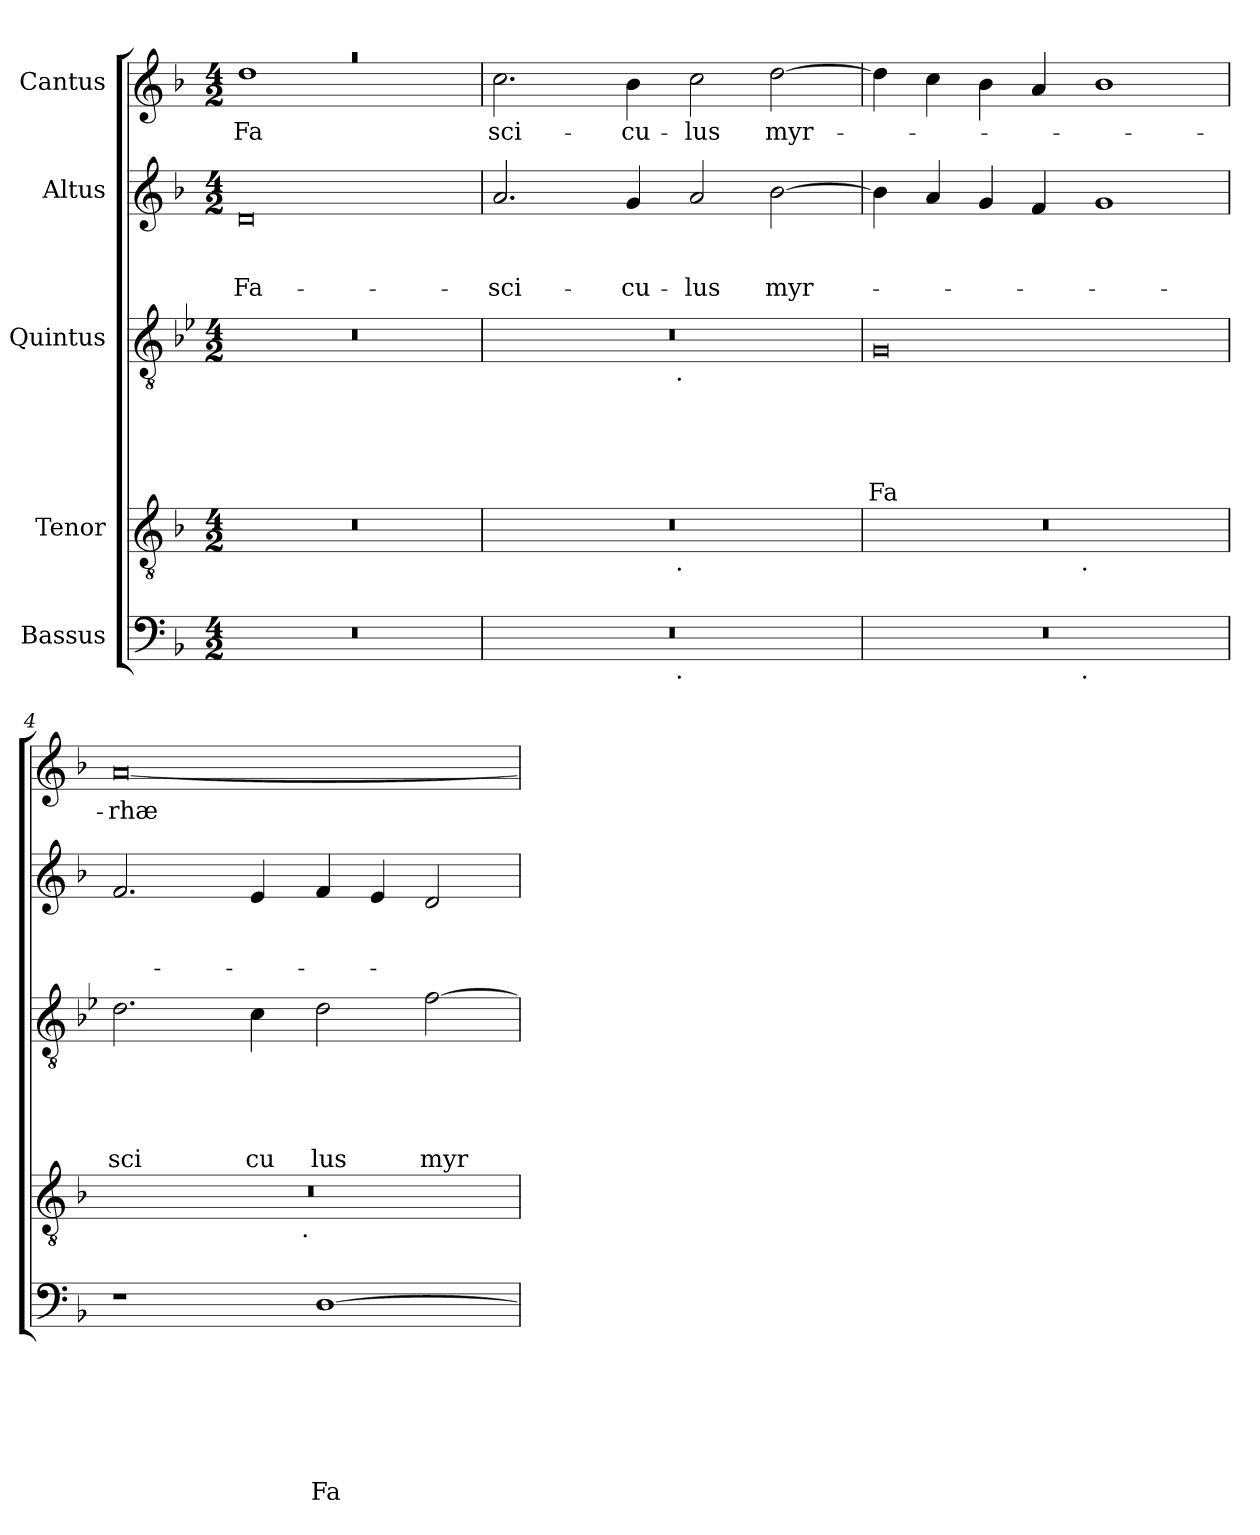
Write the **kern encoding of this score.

**kern	**text	**text	**text	**text	**text	**text	**text	**kern	**kern	**text	**text	**text	**text	**text	**kern	**text	**text	**text	**kern	**text
*part5	*part5	*part5	*part5	*part5	*part5	*part5	*part5	*part4	*part3	*part3	*part3	*part3	*part3	*part3	*part2	*part2	*part2	*part2	*part1	*part1
*staff5	*staff5	*staff5	*staff5	*staff5	*staff5	*staff5	*staff5	*staff4	*staff3	*staff3	*staff3	*staff3	*staff3	*staff3	*staff2	*staff2	*staff2	*staff2	*staff1	*staff1
*I"Bassus	*	*	*	*	*	*	*	*I"Tenor	*I"Quintus	*	*	*	*	*	*I"Altus	*	*	*	*I"Cantus	*
*clefF4	*	*	*	*	*	*	*	*clefGv2	*clefGv2	*	*	*	*	*	*clefG2	*	*	*	*clefG2	*
*ITrd-3c-5	*	*	*	*	*	*	*	*ITrd-3c-5	*	*	*	*	*	*	*ITrd-3c-5	*	*	*	*ITrd-3c-5	*
*k[b-e-]	*	*	*	*	*	*	*	*k[b-e-]	*k[b-e-]	*	*	*	*	*	*k[b-e-]	*	*	*	*k[b-e-]	*
*B-:	*	*	*	*	*	*	*	*B-:	*B-:	*	*	*	*	*	*B-:	*	*	*	*B-:	*
*M4/2	*	*	*	*	*	*	*	*M4/2	*M4/2	*	*	*	*	*	*M4/2	*	*	*	*M4/2	*
=1	=1	=1	=1	=1	=1	=1	=1	=1	=1	=1	=1	=1	=1	=1	=1	=1	=1	=1	=1	=1
!	!	!	!	!	!	!	!	!	!	!	!	!	!	!	!	!	!	!LO:LY:b	!LO:N:vis=1	!LO:LY:b
*	*	*	*	*	*	*	*	*	*	*	*	*	*	*	*	*	*	*	*^	*
0r	.	.	.	.	.	.	.	0r	0r	.	.	.	.	.	0g	.	.	Fa-	0raa	1gg	Fa-
.	.	.	.	.	.	.	.	.	.	.	.	.	.	.	.	.	.	.	.	1ryy	.
=2	=2	=2	=2	=2	=2	=2	=2	=2	=2	=2	=2	=2	=2	=2	=2	=2	=2	=2	=2	=2	=2
!	!	!	!	!	!	!	!	!	!	!	!	!	!	!	!	!	!	!LO:LY:b	!	!	!LO:LY:b
*^	*	*	*	*	*	*	*	*^	*^	*	*	*	*	*	*	*	*	*	*v	*v	*
0r	2ryy	.	.	.	.	.	.	.	0r	2ryy	0r	2ryy	.	.	.	.	.	2.dd/	.	.	-sci-	2.ff\	-sci-
.	4...ryy	.	.	.	.	.	.	.	.	4...ryy	.	4...ryy	.	.	.	.	.	.	.	.	.	.	.
!	!	!	!	!	!	!	!	!	!	!	!	!	!	!	!	!	!	!	!	!	!LO:LY:b	!	!LO:LY:b
.	.	.	.	.	.	.	.	.	.	.	.	.	.	.	.	.	.	4cc/	.	.	-cu-	4ee-\	-cu-
!	!	!	!	!	!	!	!	!	!	!	!	!LO:TX:b:t=.	!	!	!	!	!	!	!	!	!	!	!
!	!	!	!	!	!	!	!	!	!	!LO:TX:b:t=.	!	!	!	!	!	!	!	!	!	!	!	!	!
!	!LO:TX:b:t=.	!	!	!	!	!	!	!	!	!	!	!	!	!	!	!	!	!	!	!	!	!	!
.	1ryy	.	.	.	.	.	.	.	.	1ryy	.	1ryy	.	.	.	.	.	.	.	.	.	.	.
!	!	!	!	!	!	!	!	!	!	!	!	!	!	!	!	!	!	!	!	!	!LO:LY:b	!	!LO:LY:b
.	.	.	.	.	.	.	.	.	.	.	.	.	.	.	.	.	.	2dd/	.	.	-lus	2ff\	-lus
!	!	!	!	!	!	!	!	!	!	!	!	!	!	!	!	!	!	!	!	!	!LO:LY:b	!	!LO:LY:b
.	.	.	.	.	.	.	.	.	.	.	.	.	.	.	.	.	.	[>2ee-\	.	.	myr-	[>2gg\	myr-
.	32ryy	.	.	.	.	.	.	.	.	32ryy	.	32ryy	.	.	.	.	.	.	.	.	.	.	.
=3	=3	=3	=3	=3	=3	=3	=3	=3	=3	=3	=3	=3	=3	=3	=3	=3	=3	=3	=3	=3	=3	=3	=3
!	!	!	!	!	!	!	!	!	!	!	!	!	!	!	!	!	!LO:LY:b	!	!	!	!	!	!
*	*	*	*	*	*	*	*	*	*	*	*v	*v	*	*	*	*	*	*	*	*	*	*	*
0r	2ryy	.	.	.	.	.	.	.	0r	2ryy	0G	.	.	.	.	Fa	4ee-\]	.	.	.	4gg\]	.
.	.	.	.	.	.	.	.	.	.	.	.	.	.	.	.	.	4dd/	.	.	.	4ff\	.
.	4...ryy	.	.	.	.	.	.	.	.	4...ryy	.	.	.	.	.	.	4cc/	.	.	.	4ee-\	.
.	.	.	.	.	.	.	.	.	.	.	.	.	.	.	.	.	4b-/	.	.	.	4dd/	.
!	!	!	!	!	!	!	!	!	!	!LO:TX:b:t=.	!	!	!	!	!	!	!	!	!	!	!	!
!	!LO:TX:b:t=.	!	!	!	!	!	!	!	!	!	!	!	!	!	!	!	!	!	!	!	!	!
.	1ryy	.	.	.	.	.	.	.	.	1ryy	.	.	.	.	.	.	.	.	.	.	.	.
.	.	.	.	.	.	.	.	.	.	.	.	.	.	.	.	.	1cc	.	.	.	1ee-	.
.	32ryy	.	.	.	.	.	.	.	.	32ryy	.	.	.	.	.	.	.	.	.	.	.	.
=4	=4	=4	=4	=4	=4	=4	=4	=4	=4	=4	=4	=4	=4	=4	=4	=4	=4	=4	=4	=4	=4	=4
!	!	!	!	!	!	!	!	!	!	!	!	!	!	!	!	!LO:LY:b	!	!	!	!	!	!LO:LY:b
*v	*v	*	*	*	*	*	*	*	*	*	*	*	*	*	*	*	*	*	*	*	*	*
1r	.	.	.	.	.	.	.	0r	2ryy	2.d\	.	.	.	.	sci	2.b-/	.	.	.	[<0dd	-rhæ
.	.	.	.	.	.	.	.	.	4...ryy	.	.	.	.	.	.	.	.	.	.	.	.
!	!	!	!	!	!	!	!	!	!	!	!	!	!	!	!LO:LY:b	!	!	!	!	!	!
.	.	.	.	.	.	.	.	.	.	4c\	.	.	.	.	cu	4a/	.	.	.	.	.
!	!	!	!	!	!	!	!	!	!LO:TX:b:t=.	!	!	!	!	!	!	!	!	!	!	!	!
.	.	.	.	.	.	.	.	.	1ryy	.	.	.	.	.	.	.	.	.	.	.	.
!	!	!	!	!	!	!	!LO:LY:b	!	!	!	!	!	!	!	!LO:LY:b	!	!	!	!	!	!
[>1G	.	.	.	.	.	.	Fa-	.	.	2d\	.	.	.	.	lus	4b-/	.	.	.	.	.
.	.	.	.	.	.	.	.	.	.	.	.	.	.	.	.	4a/	.	.	.	.	.
!	!	!	!	!	!	!	!	!	!	!	!	!	!	!	!LO:LY:b	!	!	!	!	!	!
.	.	.	.	.	.	.	.	.	.	[>2f\	.	.	.	.	myr	2g/	.	.	.	.	.
.	.	.	.	.	.	.	.	.	32ryy	.	.	.	.	.	.	.	.	.	.	.	.
*	*	*	*	*	*	*	*	*v	*v	*	*	*	*	*	*	*	*	*	*	*	*
=	=	=	=	=	=	=	=	=	=	=	=	=	=	=	=	=	=	=	=	=
*-	*-	*-	*-	*-	*-	*-	*-	*-	*-	*-	*-	*-	*-	*-	*-	*-	*-	*-	*-	*-
